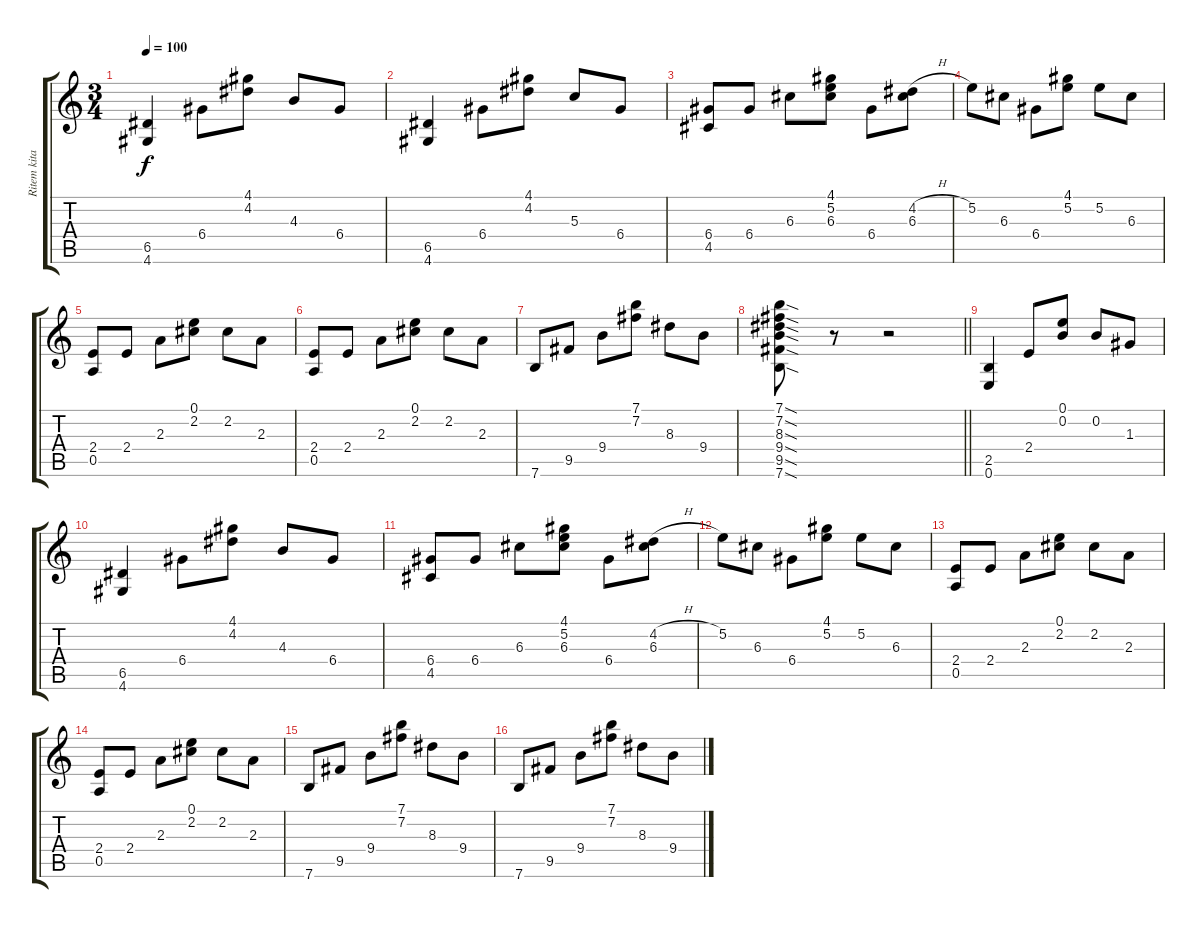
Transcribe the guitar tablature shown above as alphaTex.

\track ("Ritem kitara" "Ritem kita") {instrument electricguitarclean}
\staff {score tabs}
\tuning (E4 B3 G3 D3 A2 E2) {hide}
\ts (3 4)
\tempo 100
\clef g2
\ks c
(6.5 4.6).4{dy f} 6.4.8 (4.1 4.2).8 4.3.8 6.4.8 |
(6.5 4.6).4 6.4.8 (4.1 4.2).8 5.3.8 6.4.8 |
(6.4 4.5).8 6.4.8 6.3.8 (4.1 5.2 6.3).8 6.4.8 (4.2{h} 6.3).8 |
5.2.8 6.3.8 6.4.8 (4.1 5.2).8 5.2.8 6.3.8 |
(2.4 0.5).8 2.4.8 2.3.8 (0.1 2.2).8 2.2.8 2.3.8 |
(2.4 0.5).8 2.4.8 2.3.8 (0.1 2.2).8 2.2.8 2.3.8 |
7.6.8 9.5.8 9.4.8 (7.1 7.2).8 8.3.8 9.4.8 |
\barLineRight lightlight
(7.1{sod} 7.2{sod} 8.3{sod} 9.4{sod} 9.5{sod} 7.6{sod}).8 r.8 r.2 |
(2.5 0.6).4 2.4.8 (0.1 0.2).8 0.2.8 1.3.8 |
(6.5 4.6).4 6.4.8 (4.1 4.2).8 4.3.8 6.4.8 |
(6.4 4.5).8 6.4.8 6.3.8 (4.1 5.2 6.3).8 6.4.8 (4.2{h} 6.3).8 |
5.2.8 6.3.8 6.4.8 (4.1 5.2).8 5.2.8 6.3.8 |
(2.4 0.5).8 2.4.8 2.3.8 (0.1 2.2).8 2.2.8 2.3.8 |
(2.4 0.5).8 2.4.8 2.3.8 (0.1 2.2).8 2.2.8 2.3.8 |
7.6.8 9.5.8 9.4.8 (7.1 7.2).8 8.3.8 9.4.8 |
7.6.8 9.5.8 9.4.8 (7.1 7.2).8 8.3.8 9.4.8
